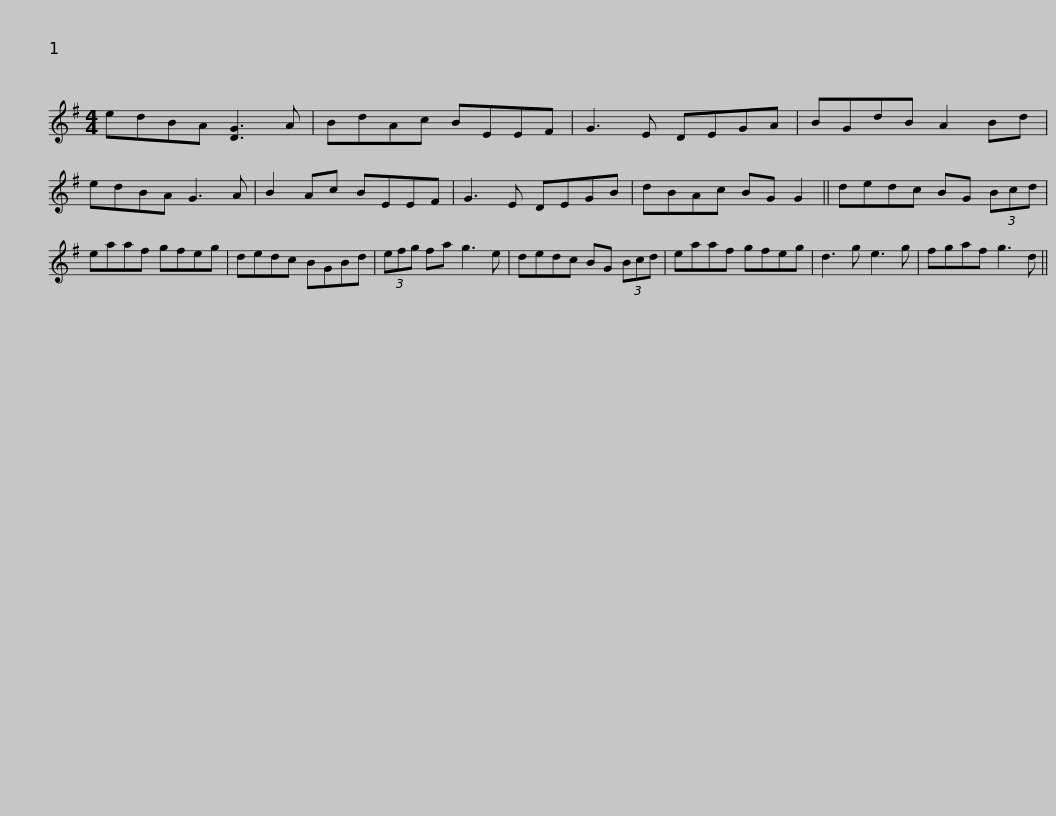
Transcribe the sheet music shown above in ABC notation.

X:1
L:1/8
M:4/4
I:linebreak $
K:G
V:1 treble
V:1
 edBA [DG]3 A | BdAc BEEF | G3 E DEGA | BGdB A2 Bd | edBA G3 A | %5
 B2 Ac BEEF |$ G3 E DEGB | dBAc BG G2 || dedc BG (3Bcd | eaaf gfeg | %10
 dedc BGBd |$ (3efg fa g3 e | dedc BG (3Bcd | eaaf gfeg | d3 g e3 g | %15
 fgaf g3 d || %16
